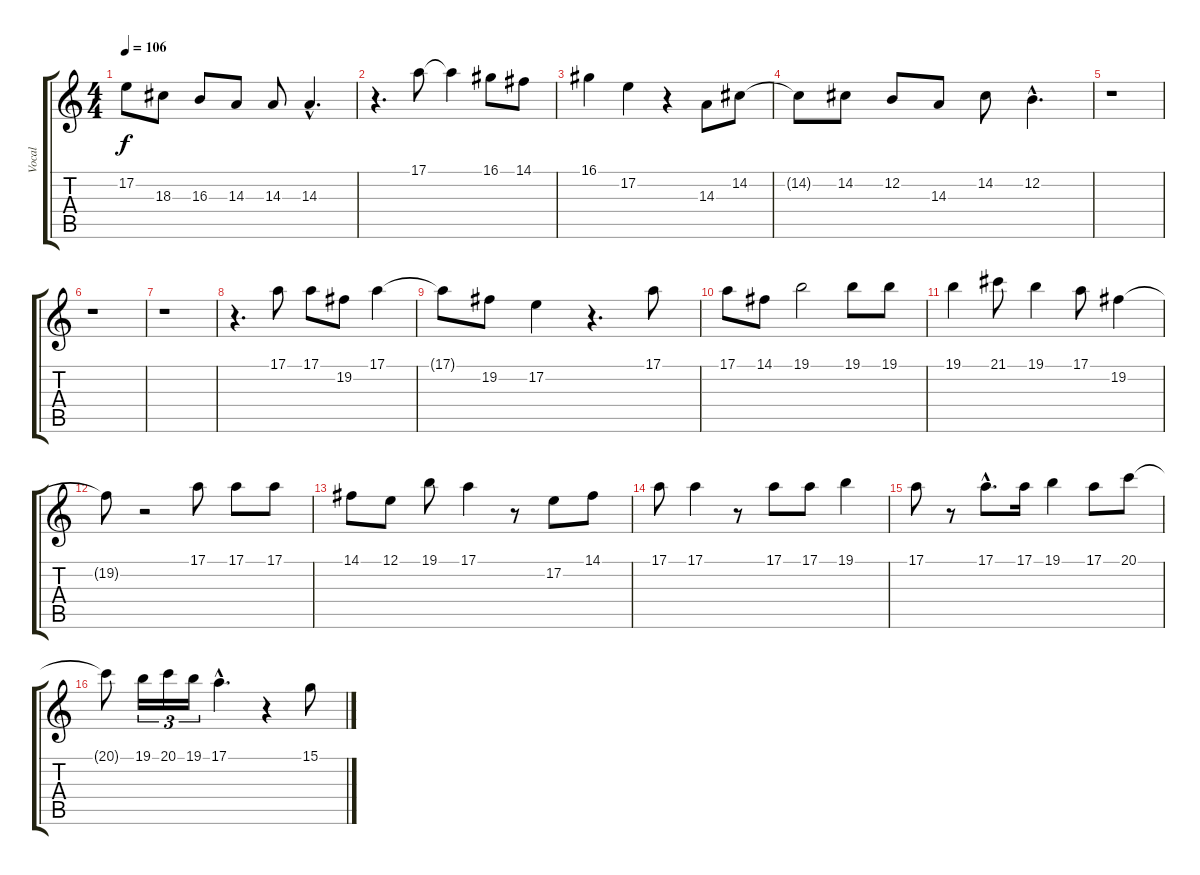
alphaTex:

\track ("Vocal" "Vocal") {instrument lead1square}
\staff {score tabs}
\tuning (E4 B3 G3 D3 A2 E2) {hide}
\ts (4 4)
\tempo 106
\clef g2
\ks c
17.2.8{dy f} 18.3.8 16.3.8 14.3.8 14.3.8 14.3{hac}.4{d} |
r.4{d} 17.1.8 17.1{t}.4 16.1.8 14.1.8 |
16.1.4 17.2.4 r.4 14.3.8 14.2.8 |
14.2{t}.8 14.2.8 12.2.8 14.3.8 14.2.8 12.2{hac}.4{d} |
r.1 |
r.1 |
r.1 |
r.4{d} 17.1.8 17.1.8 19.2.8 17.1.4 |
17.1{t}.8 19.2.8 17.2.4 r.4{d} 17.1.8 |
17.1.8 14.1.8 19.1.2 19.1.8 19.1.8 |
19.1.4 21.1.8 19.1.4 17.1.8 19.2.4 |
19.2{t}.8 r.2 17.1.8 17.1.8 17.1.8 |
14.1.8 12.1.8 19.1.8 17.1.4 r.8 17.2.8 14.1.8 |
17.1.8 17.1.4 r.8 17.1.8 17.1.8 19.1.4 |
17.1.8 r.8 17.1{hac}.8{d} 17.1.16 19.1.4 17.1.8 20.1.8 |
20.1{t}.8 19.1.16{tu (3 2)} 20.1.16{tu (3 2)} 19.1.16{tu (3 2)} 17.1{hac}.4{d} r.4 15.1.8
